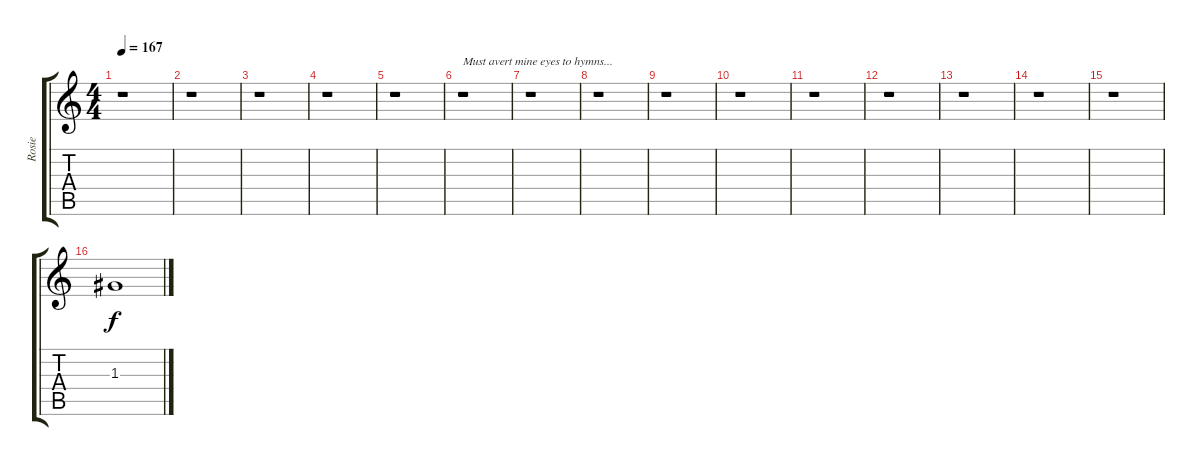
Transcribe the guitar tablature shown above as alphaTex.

\track ("Rosie" "Rosie") {instrument lead6voice}
\staff {score tabs}
\tuning (E5 B4 G4 D4 A3 E3) {hide}
\ts (4 4)
\tempo 167
\clef g2
\ks c
r.1{dy f} |
r.1 |
r.1 |
r.1 |
r.1 |
r.1{txt "Must avert mine eyes to hymns..."} |
r.1 |
r.1 |
r.1 |
r.1 |
r.1 |
r.1 |
r.1 |
r.1 |
r.1 |
1.3.1
